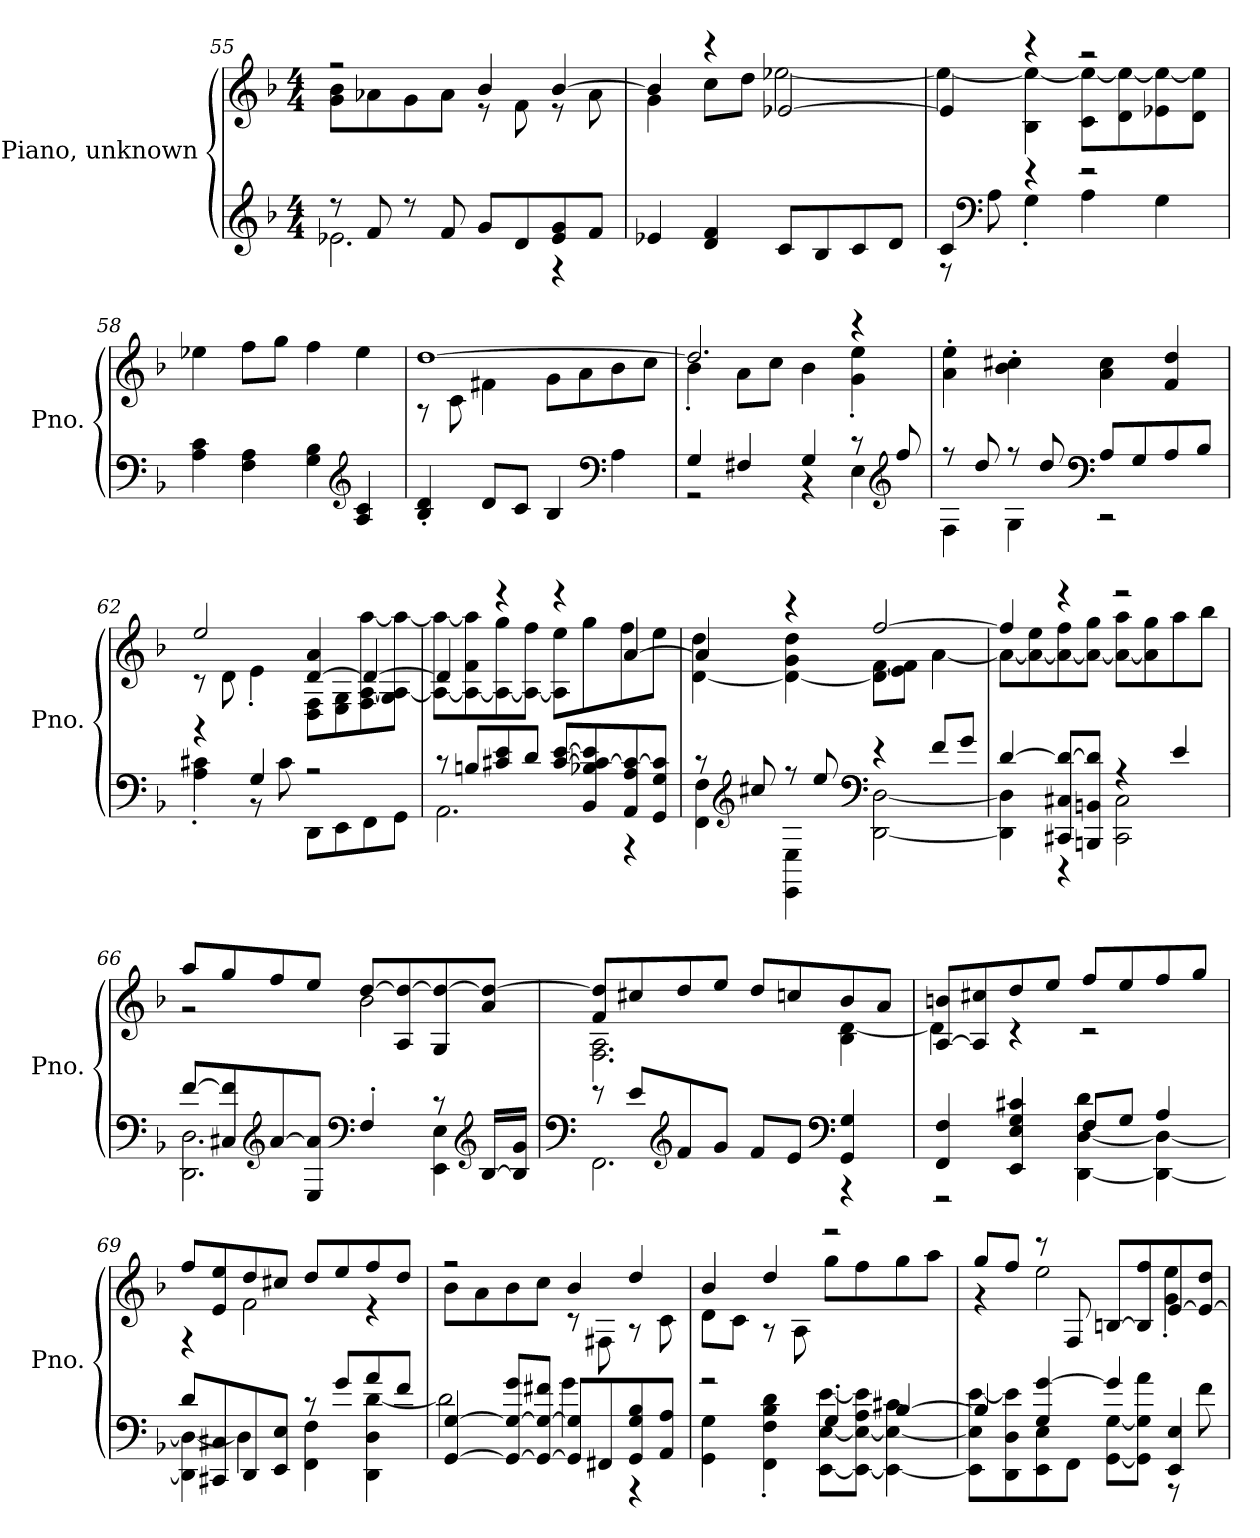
**kern	**kern
*part1	*part1
*staff2	*staff1
*I"Piano, unknown	*
*I'Pno.	*
*clefG2	*clefG2
*k[b-]	*k[b-]
*M4/4	*M4/4
=55	=55
*^	*^
8r	2.e-X\	2r	8g\ 8b-\L
8f/	.	.	8a-X\
8r	.	.	8g\
8f/	.	.	8a-\J
8g/L	.	4b-/	8r
8d/	.	.	8f\
8e-/ 8g/	4r	[4b-/	8r
8f/J	.	.	8a-\
*v	*v	*	*
=56	=56	=56
4e-X/	4b-/]	4g\
4d/ 4f/	4r	8cc\L
.	.	8dd\J
8c/L	[2e-X/	[2ee-X\
8B-/	.	.
8c/	.	.
8d/J	.	.
!!LO:LB:g=z	!!
=57	=57	=57
*^	*	*
4c/	8r	4e-/]	4ee-\_
*clefF4	*	*	*
.	8A\	.	.
4r	4G'\	4r	4B-\ 4ee-\_
2r	4A\	2r	8c\ 8ee-\_L
.	.	.	8d\ 8ee-\_
.	4G\	.	8e-X\ 8ee-\_
.	.	.	8d\ 8ee-\]J
*v	*v	*	*
*	*v	*v
=58	=58
4A\ 4c\	4ee-X\
4F\ 4A\	8ff\L
.	8gg\J
4G\ 4B-\	4ff\
*clefG2	*
4A/ 4c/	4ee-\
=59	=59
*	*^
4B-/' 4d/'	[1dd	8r
.	.	8c\
8d/L	.	4f#X\
8c/J	.	.
4B-/	.	8g\L
.	.	8a\
*clefF4	*	*
4A\	.	8b-\
.	.	8cc\J
=60	=60	=60
*^	*	*
4G/	2r	2.dd/]	4b-'\
4F#X/	.	.	8a\L
.	.	.	8cc\J
4G/	4r	.	4b-\
8r	4E\	4r	4g\' 4ee\'
*clefG2	*	*	*
8ff/	.	.	.
*	*	*v	*v
!!LO:LB:g=z
=61	=61	=61
8r	4F\	4a\' 4ee\'
8dd/	.	.
8r	4G\	4b-\' 4cc#X\'
8dd/	.	.
*clefF4	*	*
8A/L	2r	4a\ 4cc#\
8G/	.	.
8A/	.	4f/ 4dd/
8B-/J	.	.
=62	=62	=62
*	*	*^
4r	4A\' 4c#X\'	2ee/	8r
.	.	.	8d\
4G/	8r	.	4e'\
.	8c#\	.	.
2r	8DD\L	[4d/ 4a/	8D\ 8F\L
.	8EE\	.	8E\ 8G\
.	8FF\	4d/_	8F\ [8A\ [8aa\
.	8GG\J	.	8G\ 8A\_ 8aa\_J
=63	=63	=63	=63
8r	2.AA\	4d/]	8A\_ 8aa\_L
8Bn/L	.	.	8A\_ 8f\ 8aa\]
8c#X/ 8e/	.	4r	8A\_ 8gg\
8d/J	.	.	8A\_ 8ff\J
[8c#/ [8e/L	.	4r	8A\] 8ee\L
8BB-/ 8B-X/ 8c#/_ 8e/]	.	.	8gg\
8AA/ 8A/ 8c#/_	4r	[4a/	8ff\
8GG/ 8G/ 8c#/]J	.	.	8ee\J
!!LO:LB:g=z	!!
=64	=64	=64	=64
8r	4FF\ 4F\	4a/]	[4d\ 4dd\
*clefG2	*	*	*
8cc#X/	.	.	.
8r	4EE\ 4E\	4r	4d\_ 4g\ 4dd\
8ee/	.	.	.
*clefF4	*	*	*
4r	[2DD\ [2D\	[2ff/	8d\] [8f\L
.	.	.	8e\ 8f\]J
8f/L	.	.	[4a\
8g/J	.	.	.
=65	=65	=65	=65
[4d/	4DD\] 4D\]	4ff/]	8a\L_
.	.	.	8a\_ 8ee\
8CC#X/ 8C#X/ 8d/_L	4r	4r	8a\_ 8ff\
8BBBn/ 8BBn/ 8d/]J	.	.	8a\_ 8gg\J
4r	2CC#\ 2C#\	2r	8a\_ 8aa\L
.	.	.	8a\] 8gg\
4e/	.	.	8aa\
.	.	.	8bb-\J
!!LO:LB:g=z	!!
=66	=66	=66	=66
[8f/L	2.DD\ 2.D\	8aa/L	2r
8C#X/ 8f/]	.	8gg/	.
*clefG2	*	*	*
[8a/	.	8ff/	.
8E/ 8a/]J	.	8ee/J	.
*clefF4	*	*	*
4F'/	.	[8dd/L	2b-\
.	.	8A/ 8dd/_	.
8r	4EE\ 4E\	8G/ 8dd/_	.
*clefG2	*	*	*
[16B-/LL	.	8a/ 8dd/_J	.
16B-/] 16g/JJ	.	.	.
=67	=67	=67	=67
*clefF4	*	*	*
8r	2.FF\	8f/ 8dd/]L	2.F\ 2.A\
8e/L	.	8cc#X/	.
*clefG2	*	*	*
8f/	.	8dd/	.
8g/J	.	8ee/J	.
8f/L	.	8dd/L	.
8e/J	.	8ccn/	.
*clefF4	*	*	*
4GG/ 4G/	4r	8b-/	4B-\ [4d\
.	.	8a/J	.
=68	=68	=68	=68
4FF/ 4F/	2r	[8A/ 8bn/L	4d\]
.	.	8A/] 8cc#X/	.
4EE/ 4E/ 4G/ 4c#X/	.	8dd/	4r
.	.	8ee/J	.
8F/L	[4DD\ [4D\ 4d\	8ff/L	2r
8G/J	.	8ee/	.
4A/	4DD\_ 4D\_	8ff/	.
.	.	8gg/J	.
!!LO:PB:g=z	!!
=69	=69	=69	=69
8d/L	4DD\] 4D\_	8ff/L	4r
8CC#X/ 8C#X/	.	8e/ 8ee/	.
8DD/	4D\]	8dd/	2f\
8EE/ 8E/J	.	8cc#X/J	.
8r	4FF\ 4F\	8dd/L	.
8g/L	.	8ee/	.
8a/	4DD\ 4D\ [4d\	8ff/	4r
8f/J	.	8dd/J	.
=70	=70	=70	=70
[4GG/ [4G/	2d\]	2r	8b-\L
.	.	.	8a\
8GG/_ 8G/_ 8g/L	.	.	8b-\
8GG/_ 8G/_ 8f#X/J	.	.	8cc\J
8GG/] 8G/]L	4g\	4b-/	8r
8FF#X/	.	.	8F#X\
8GG/ 8G/ 8B-/	4r	4dd/	8r
8AA/ 8A/J	.	.	8c\
=71	=71	=71	=71
2r	4GG\ 4G\	4b-/	8d\L
.	.	.	8c\J
.	4FF\' 4F\' 4B-\' 4d\'	4dd/	8r
.	.	.	8A\
4G'/	[8EE\ [8E\ [8e\L	2r	8gg\L
.	8EE\_ 8E\_ 8A\ 8e\]J	.	8ff\
[4B-/	4EE\_ 4E\_ 4c#X\	.	8gg\
.	.	.	8aa\J
!!LO:LB:g=z	!!
=72	=72	=72	=72
4B-/]	8EE\] 8E\] [8e\L	8gg/L	4r
.	8DD\ 8D\ 8e\]	8ff/J	.
4G/ [4g/	8EE\ 8E\	8r	2ee\
.	8FF\J	8F/	.
4g/]	[8GG\ [8G\L	[8Bn/L	.
.	8GG\] 8G\] 8a\J	8B/] 8ff/	.
4EE/ 4E/	8r	[8e/	4g\' 4ee\'
.	8f\	8e/_ 8dd/J	.
*v	*v	*	*
*	*v	*v
=	=
*-	*-
